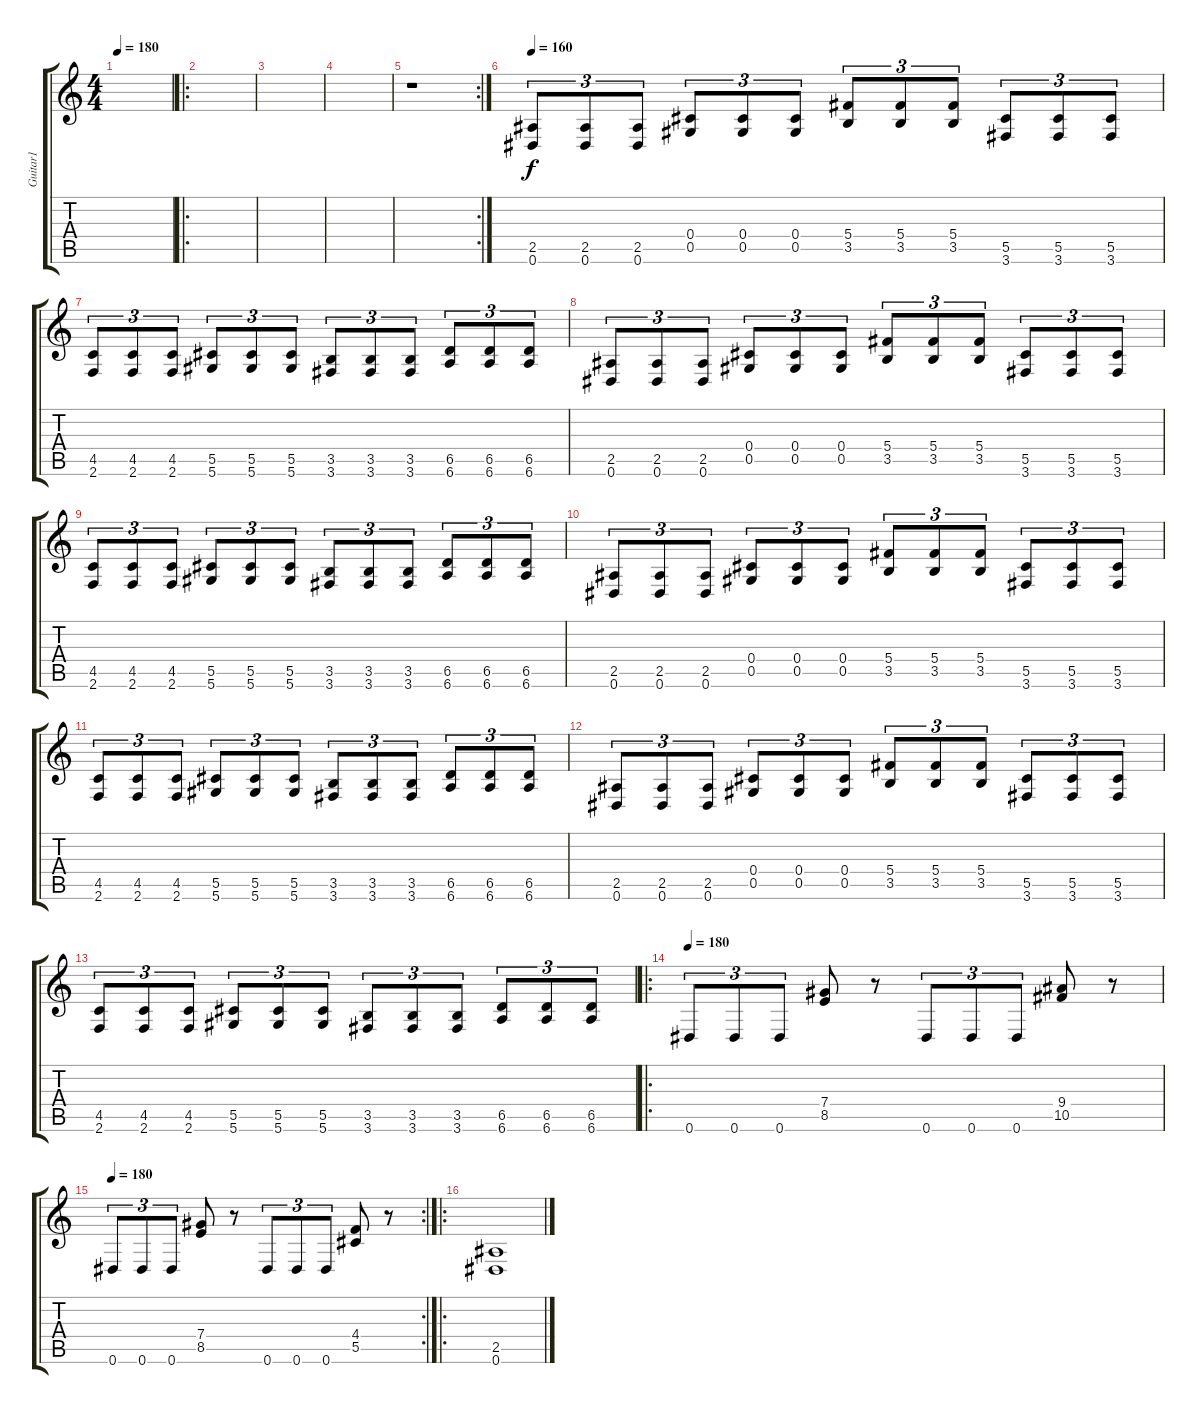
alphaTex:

\track ("Guitar1" "Guitar1") {instrument distortionguitar}
\staff {score tabs}
\tuning (Eb4 Bb3 Gb3 Db3 Ab2 Eb2) {hide}
\ts (4 4)
\tempo 180
\clef g2
\ks c
|
\ro
|
|
|
\rc 2
r.1{volume 0} |
\tempo 160
(2.5 0.6).8{tu (3 2) volume 12} (2.5 0.6).8{tu (3 2)} (2.5 0.6).8{tu (3 2)} (0.4 0.5).8{tu (3 2)} (0.4 0.5).8{tu (3 2)} (0.4 0.5).8{tu (3 2)} (5.4 3.5).8{tu (3 2)} (5.4 3.5).8{tu (3 2)} (5.4 3.5).8{tu (3 2)} (5.5 3.6).8{tu (3 2)} (5.5 3.6).8{tu (3 2)} (5.5 3.6).8{tu (3 2)} |
(4.5 2.6).8{tu (3 2)} (4.5 2.6).8{tu (3 2)} (4.5 2.6).8{tu (3 2)} (5.5 5.6).8{tu (3 2)} (5.5 5.6).8{tu (3 2)} (5.5 5.6).8{tu (3 2)} (3.5 3.6).8{tu (3 2)} (3.5 3.6).8{tu (3 2)} (3.5 3.6).8{tu (3 2)} (6.5 6.6).8{tu (3 2)} (6.5 6.6).8{tu (3 2)} (6.5 6.6).8{tu (3 2)} |
(2.5 0.6).8{tu (3 2) volume 12} (2.5 0.6).8{tu (3 2)} (2.5 0.6).8{tu (3 2)} (0.4 0.5).8{tu (3 2)} (0.4 0.5).8{tu (3 2)} (0.4 0.5).8{tu (3 2)} (5.4 3.5).8{tu (3 2)} (5.4 3.5).8{tu (3 2)} (5.4 3.5).8{tu (3 2)} (5.5 3.6).8{tu (3 2)} (5.5 3.6).8{tu (3 2)} (5.5 3.6).8{tu (3 2)} |
(4.5 2.6).8{tu (3 2)} (4.5 2.6).8{tu (3 2)} (4.5 2.6).8{tu (3 2)} (5.5 5.6).8{tu (3 2)} (5.5 5.6).8{tu (3 2)} (5.5 5.6).8{tu (3 2)} (3.5 3.6).8{tu (3 2)} (3.5 3.6).8{tu (3 2)} (3.5 3.6).8{tu (3 2)} (6.5 6.6).8{tu (3 2)} (6.5 6.6).8{tu (3 2)} (6.5 6.6).8{tu (3 2)} |
(2.5 0.6).8{tu (3 2) volume 12} (2.5 0.6).8{tu (3 2)} (2.5 0.6).8{tu (3 2)} (0.4 0.5).8{tu (3 2)} (0.4 0.5).8{tu (3 2)} (0.4 0.5).8{tu (3 2)} (5.4 3.5).8{tu (3 2)} (5.4 3.5).8{tu (3 2)} (5.4 3.5).8{tu (3 2)} (5.5 3.6).8{tu (3 2)} (5.5 3.6).8{tu (3 2)} (5.5 3.6).8{tu (3 2)} |
(4.5 2.6).8{tu (3 2)} (4.5 2.6).8{tu (3 2)} (4.5 2.6).8{tu (3 2)} (5.5 5.6).8{tu (3 2)} (5.5 5.6).8{tu (3 2)} (5.5 5.6).8{tu (3 2)} (3.5 3.6).8{tu (3 2)} (3.5 3.6).8{tu (3 2)} (3.5 3.6).8{tu (3 2)} (6.5 6.6).8{tu (3 2)} (6.5 6.6).8{tu (3 2)} (6.5 6.6).8{tu (3 2)} |
(2.5 0.6).8{tu (3 2) volume 12} (2.5 0.6).8{tu (3 2)} (2.5 0.6).8{tu (3 2)} (0.4 0.5).8{tu (3 2)} (0.4 0.5).8{tu (3 2)} (0.4 0.5).8{tu (3 2)} (5.4 3.5).8{tu (3 2)} (5.4 3.5).8{tu (3 2)} (5.4 3.5).8{tu (3 2)} (5.5 3.6).8{tu (3 2)} (5.5 3.6).8{tu (3 2)} (5.5 3.6).8{tu (3 2)} |
(4.5 2.6).8{tu (3 2)} (4.5 2.6).8{tu (3 2)} (4.5 2.6).8{tu (3 2)} (5.5 5.6).8{tu (3 2)} (5.5 5.6).8{tu (3 2)} (5.5 5.6).8{tu (3 2)} (3.5 3.6).8{tu (3 2)} (3.5 3.6).8{tu (3 2)} (3.5 3.6).8{tu (3 2)} (6.5 6.6).8{tu (3 2)} (6.5 6.6).8{tu (3 2)} (6.5 6.6).8{tu (3 2)} |
\ro
\tempo 180
0.6.8{tu (3 2)} 0.6.8{tu (3 2)} 0.6.8{tu (3 2)} (7.4 8.5).8 r.8 0.6.8{tu (3 2)} 0.6.8{tu (3 2)} 0.6.8{tu (3 2)} (9.4 10.5).8 r.8 |
\rc 2
\tempo 180
0.6.8{tu (3 2)} 0.6.8{tu (3 2)} 0.6.8{tu (3 2)} (7.4 8.5).8 r.8 0.6.8{tu (3 2)} 0.6.8{tu (3 2)} 0.6.8{tu (3 2)} (4.4 5.5).8 r.8 |
\ro
(2.5 0.6).1{volume 10}
